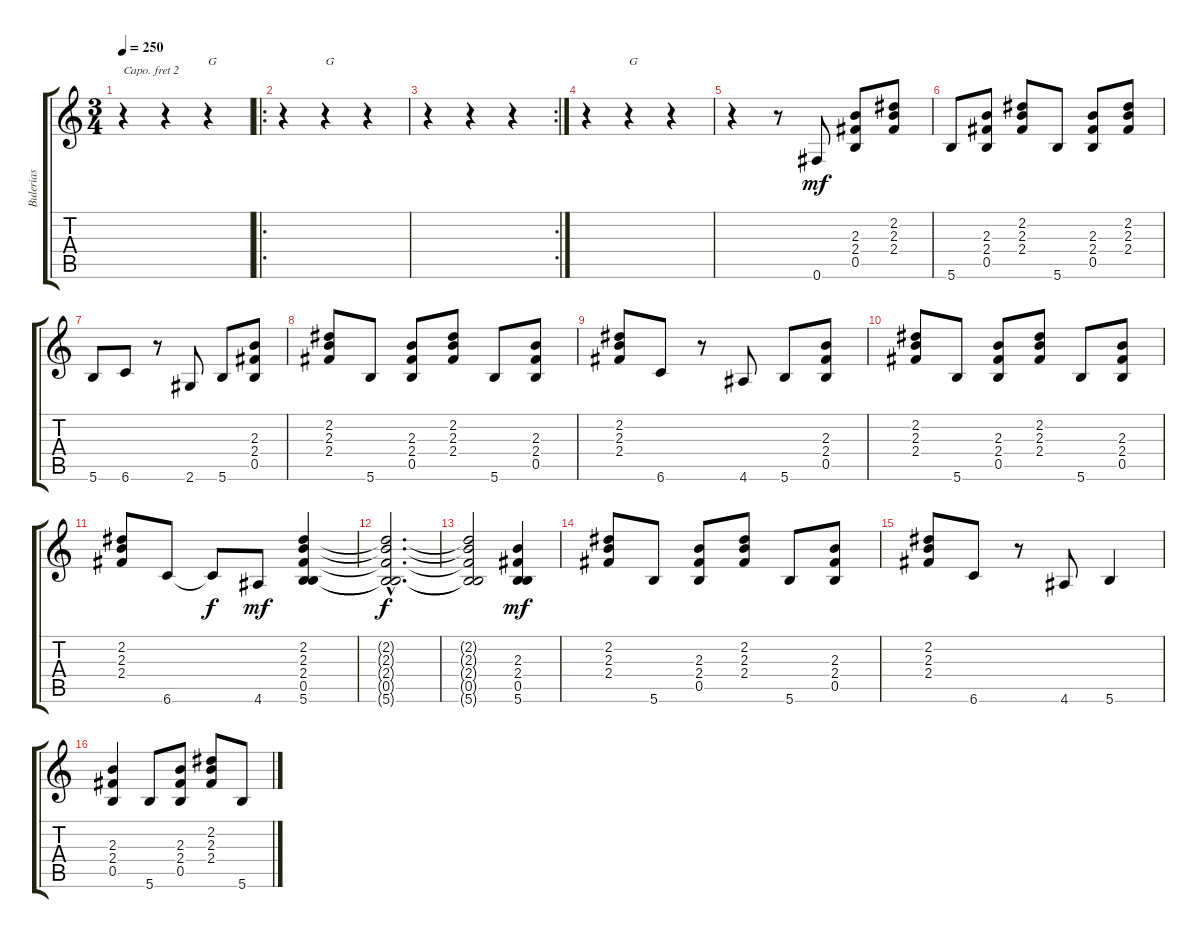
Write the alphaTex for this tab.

\track ("Bulerias" "Bulerias") {instrument acousticguitarnylon}
\staff {score tabs}
\capo 2
\tuning (E4 B3 G3 D3 A2 E2) {hide}
\ts (3 4)
\tempo 250
\clef g2
\ks c
r.4{dy mf instrument acousticguitarnylon} r.4 r.4{txt "G"} |
\ro
r.4 r.4{txt "G"} r.4 |
\rc 2
r.4 r.4 r.4 |
r.4 r.4{txt "G"} r.4 |
r.4 r.8 0.6.8 (2.3 2.4 0.5).8 (2.2 2.3 2.4).8 |
5.6.8 (2.3 2.4 0.5).8 (2.2 2.3 2.4).8 5.6.8 (2.3 2.4 0.5).8 (2.2 2.3 2.4).8 |
5.6.8 6.6.8 r.8 2.6.8 5.6.8 (2.3 2.4 0.5).8 |
(2.2 2.3 2.4).8 5.6.8 (2.3 2.4 0.5).8 (2.2 2.3 2.4).8 5.6.8 (2.3 2.4 0.5).8 |
(2.2 2.3 2.4).8 6.6.8 r.8 4.6.8 5.6.8 (2.3 2.4 0.5).8 |
(2.2 2.3 2.4).8 5.6.8 (2.3 2.4 0.5).8 (2.2 2.3 2.4).8 5.6.8 (2.3 2.4 0.5).8 |
(2.2 2.3 2.4).8 6.6.8 6.6{t}.8{dy f} 4.6.8{dy mf} (2.2 2.3 2.4 0.5 5.6).4 |
(2.2{hac t} 2.3{hac t} 2.4{t} 0.5{hac t} 5.6{hac t}).2{d dy f} |
(2.2{t} 2.3{t} 2.4{t} 0.5{t} 5.6{t}).2 (2.3 2.4 0.5 5.6).4{dy mf} |
(2.2 2.3 2.4).8 5.6.8 (2.3 2.4 0.5).8 (2.2 2.3 2.4).8 5.6.8 (2.3 2.4 0.5).8 |
(2.2 2.3 2.4).8 6.6.8 r.8 4.6.8 5.6.4 |
(2.3 2.4 0.5).4 5.6.8 (2.3 2.4 0.5).8 (2.2 2.3 2.4).8 5.6.8
